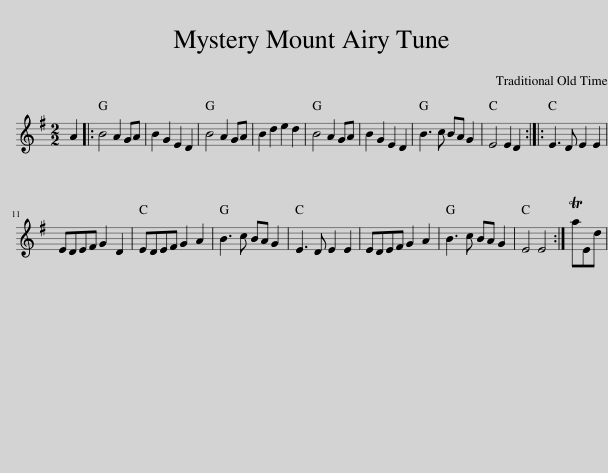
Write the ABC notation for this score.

X:1
L:1/8
M:2/2
I:linebreak $
K:G
V:1 treble
V:1
 A2 |: B4 A2 GA | B2 G2 E2 D2 | B4 A2 GA | B2 d2 e2 d2 | %5
 B4 A2 GA | B2 G2 E2 D2 | B3 c BA G2 | E4 E2 D2 :: E3 D E2 E2 |$ %10
 EDEF G2 D2 | EDEF G2 A2 | B3 c BA G2 | E3 D E2 E2 | EDEF G2 A2 | %15
 B3 c BA G2 | E4 E4 :| TaEd | %18
